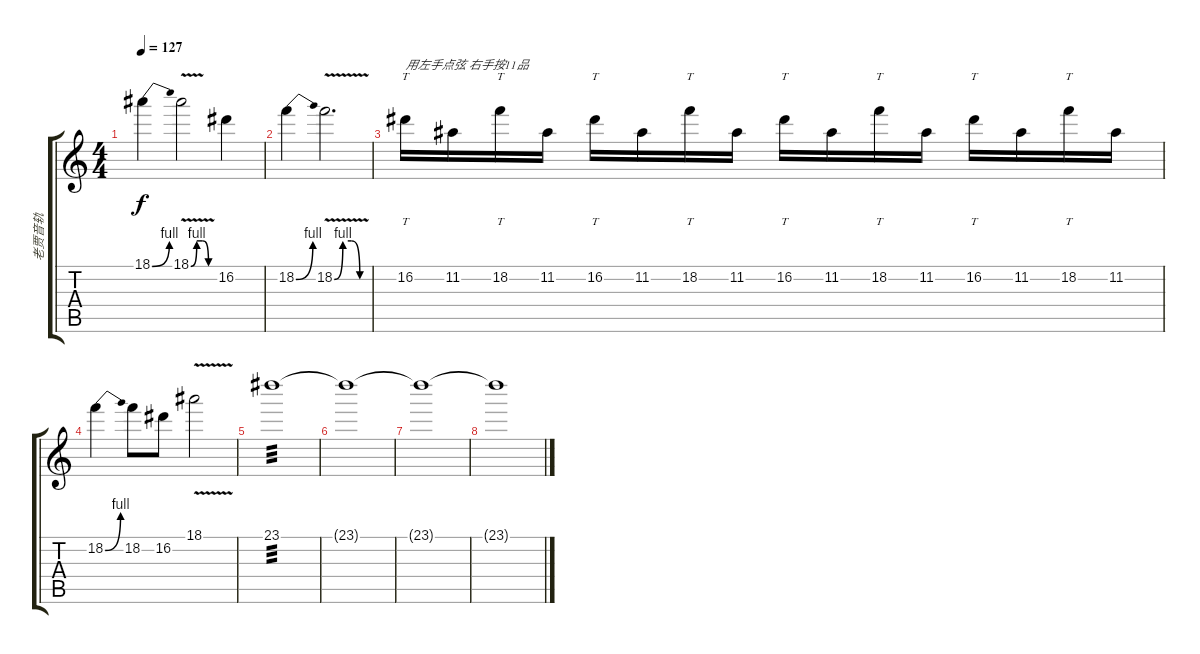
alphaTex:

\track ("老贾音轨" "老贾音轨") {instrument overdrivenguitar}
\staff {score tabs}
\tuning (E4 B3 G3 D3 A2 E2) {hide}
\ts (4 4)
\tempo 127
\clef g2
\ks c
18.1{be (bend 0 0 60 4)}.4{dy f} 18.1{be (custom 0 0 15 4 30 4 45 0 60 0) v}.2 16.2.4 |
18.2{be (bend 0 0 60 4)}.4 18.2{be (custom 0 0 15 4 30 4 45 0 60 0) v}.2{d} |
16.2.16{tt txt "用左手点弦 右手按11品"} 11.2.16 18.2.16{tt} 11.2.16 16.2.16{tt} 11.2.16 18.2.16{tt} 11.2.16 16.2.16{tt} 11.2.16 18.2.16{tt} 11.2.16 16.2.16{tt} 11.2.16 18.2.16{tt} 11.2.16 |
18.2{be (bend 0 0 60 4)}.4 18.2.8 16.2.8 18.1{v}.2 |
23.1.1{tp 3} |
23.1{t}.1 |
23.1{t}.1 |
23.1{t}.1
